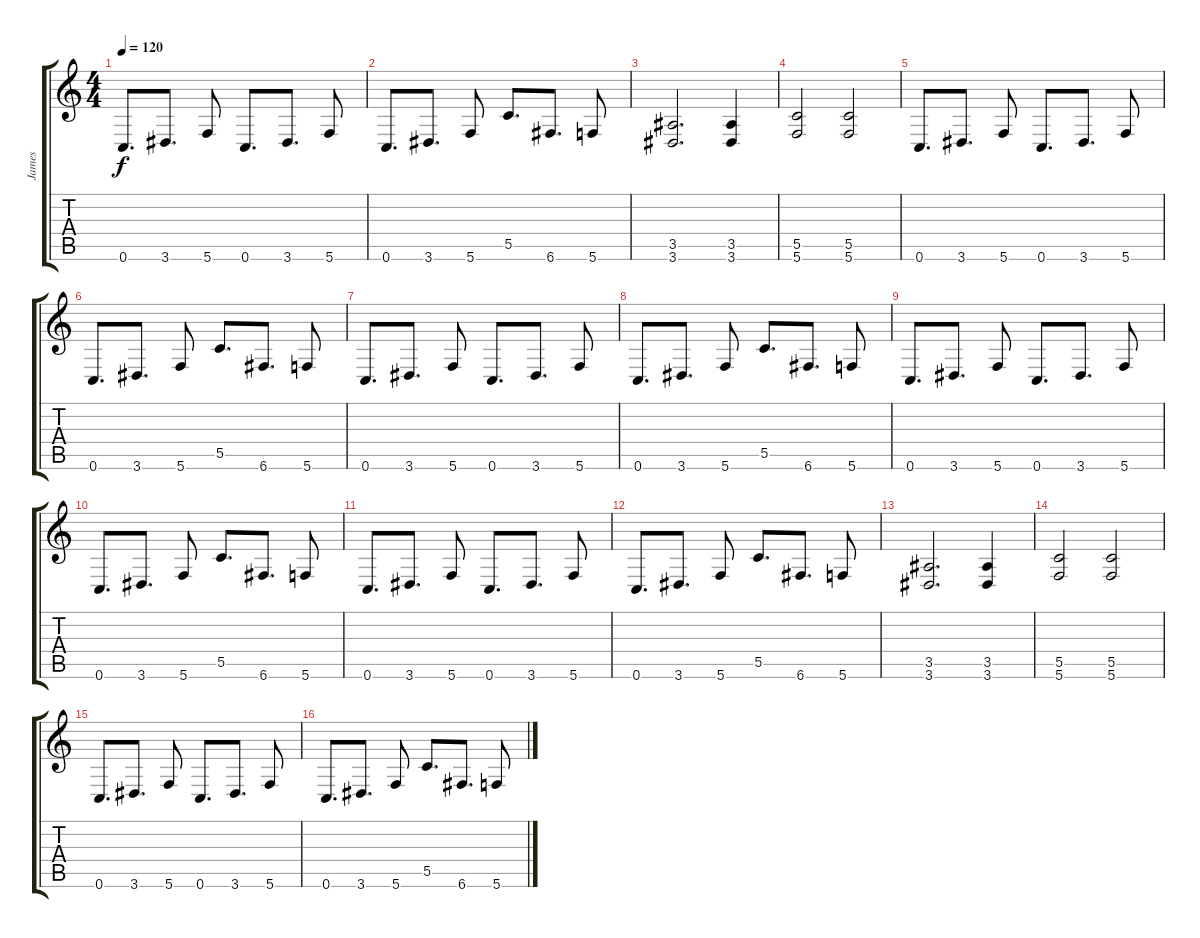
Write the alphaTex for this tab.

\track ("James" "James") {instrument distortionguitar}
\staff {score tabs}
\tuning (D4 A3 F3 C3 G2 C2) {hide}
\ts (4 4)
\tempo 120
\clef g2
\ks c
0.6.8{d dy f} 3.6.8{d} 5.6.8 0.6.8{d} 3.6.8{d} 5.6.8 |
0.6.8{d} 3.6.8{d} 5.6.8 5.5.8{d} 6.6.8{d} 5.6.8 |
(3.5 3.6).2{d} (3.5 3.6).4 |
(5.5 5.6).2 (5.5 5.6).2 |
0.6.8{d} 3.6.8{d} 5.6.8 0.6.8{d} 3.6.8{d} 5.6.8 |
0.6.8{d} 3.6.8{d} 5.6.8 5.5.8{d} 6.6.8{d} 5.6.8 |
0.6.8{d} 3.6.8{d} 5.6.8 0.6.8{d} 3.6.8{d} 5.6.8 |
0.6.8{d} 3.6.8{d} 5.6.8 5.5.8{d} 6.6.8{d} 5.6.8 |
0.6.8{d} 3.6.8{d} 5.6.8 0.6.8{d} 3.6.8{d} 5.6.8 |
0.6.8{d} 3.6.8{d} 5.6.8 5.5.8{d} 6.6.8{d} 5.6.8 |
0.6.8{d} 3.6.8{d} 5.6.8 0.6.8{d} 3.6.8{d} 5.6.8 |
0.6.8{d} 3.6.8{d} 5.6.8 5.5.8{d} 6.6.8{d} 5.6.8 |
(3.5 3.6).2{d} (3.5 3.6).4 |
(5.5 5.6).2 (5.5 5.6).2 |
0.6.8{d} 3.6.8{d} 5.6.8 0.6.8{d} 3.6.8{d} 5.6.8 |
0.6.8{d} 3.6.8{d} 5.6.8 5.5.8{d} 6.6.8{d} 5.6.8
